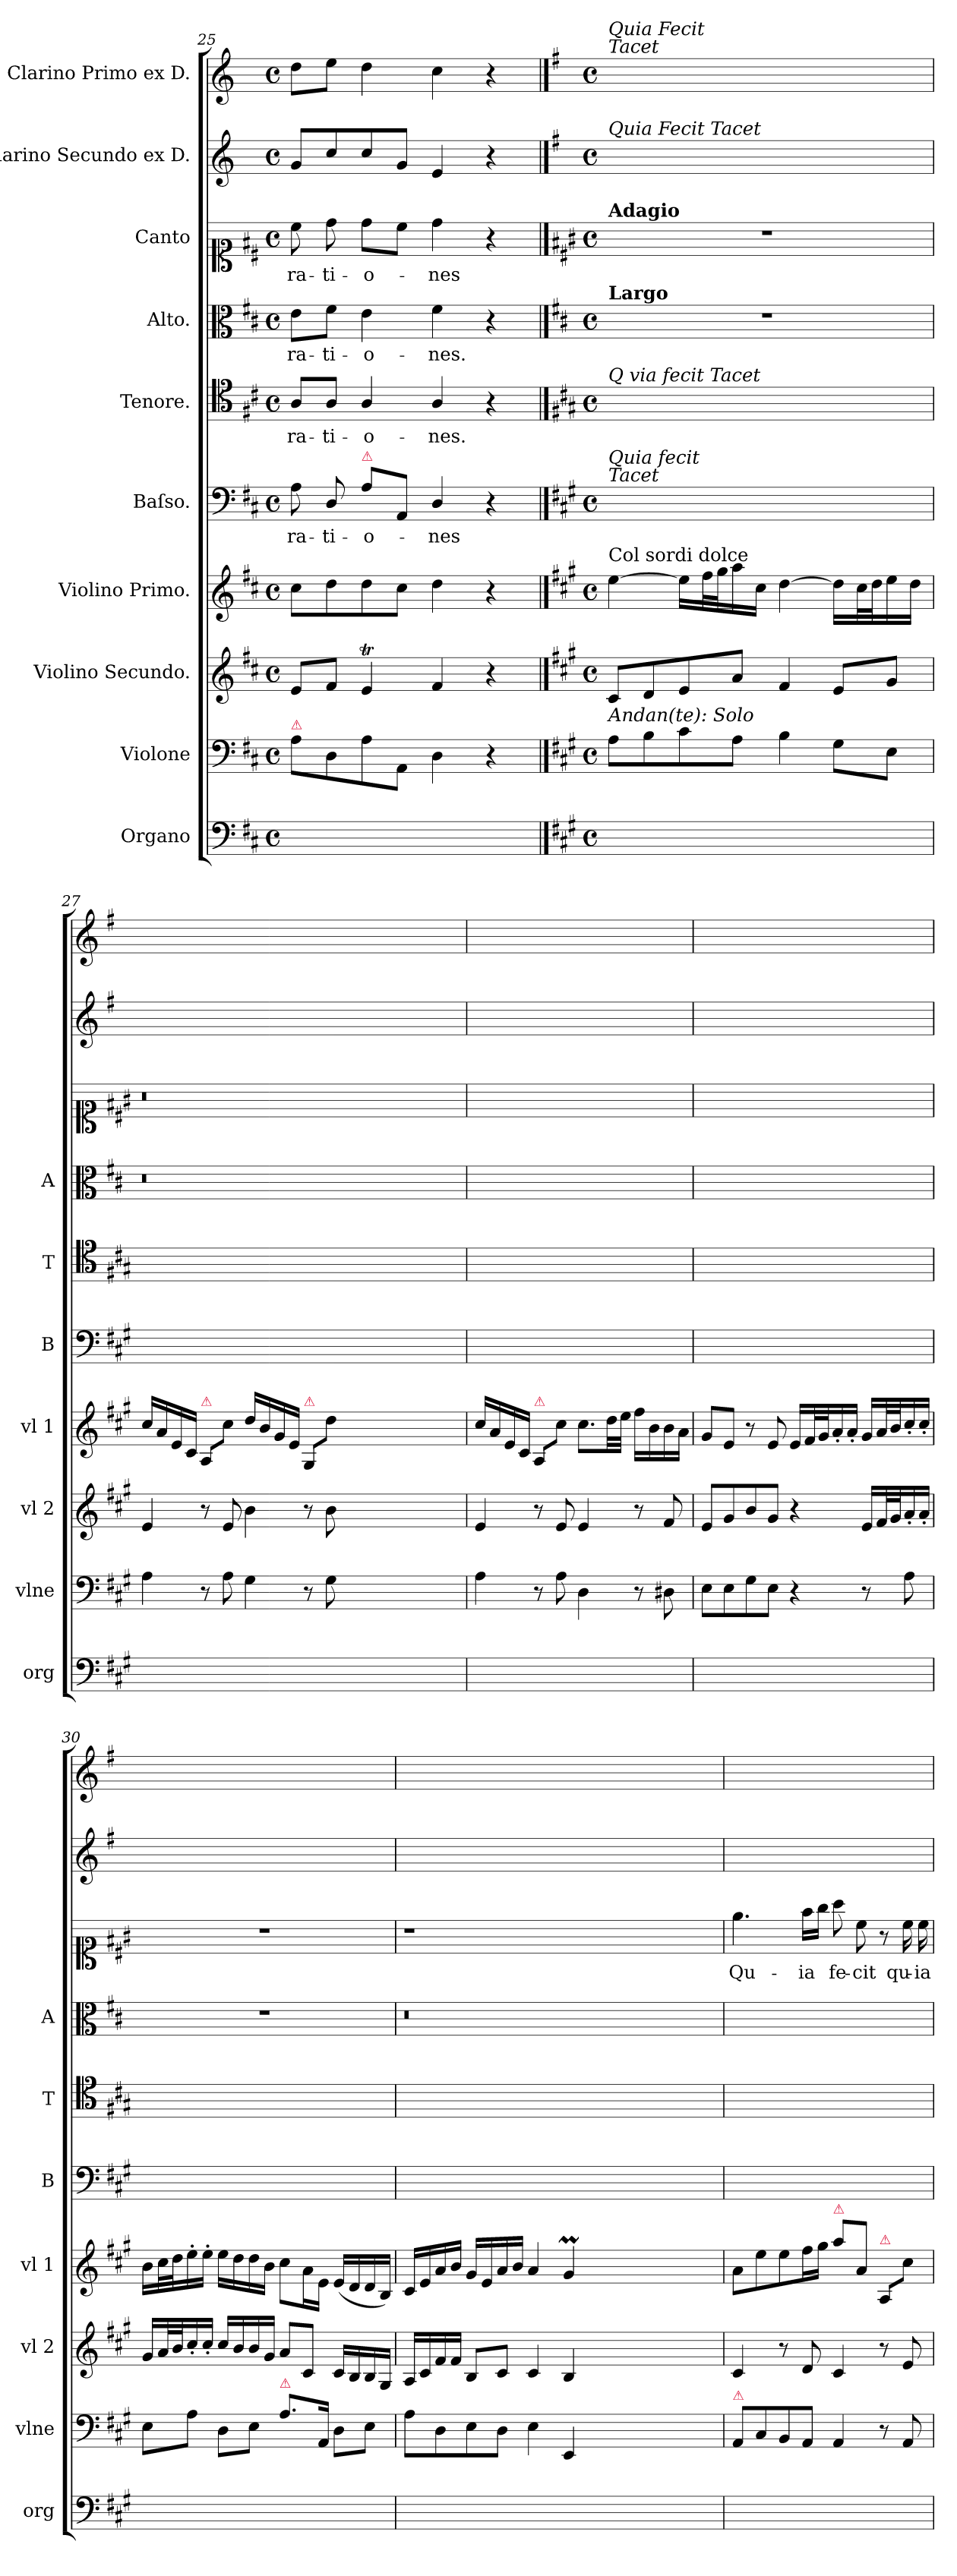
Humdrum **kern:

**kern	**kern	**kern	**kern	**dynam	**kern	**text	**kern	**text	**kern	**text	**kern	**text	**kern	**kern
*part10	*part9	*part8	*part7	*part7	*part6	*part6	*part5	*part5	*part4	*part4	*part3	*part3	*part2	*part1
*staff10	*staff9	*staff8	*staff7	*staff7	*staff6	*staff6	*staff5	*staff5	*staff4	*staff4	*staff3	*staff3	*staff2	*staff1
*I"Organo	*I"Violone	*I"Violino Secundo.	*I"Violino Primo.	*	*I"Baſso.	*	*I"Tenore.	*	*I"Alto.	*	*I"Canto	*	*I"Clarino Secundo ex D.	*I"Clarino Primo ex D.
*I'org	*I'vlne	*I'vl 2	*I'vl 1	*	*I'B	*	*I'T	*	*I'A	*	*	*	*	*
*clefF4	*clefF4	*clefG2	*clefG2	*	*clefF4	*	*clefC4	*	*clefC3	*	*clefC1	*	*clefG2	*clefG2
*	*	*	*	*	*	*	*	*	*	*	*	*	*ITrd-1c-2	*ITrd-1c-2
*k[f#c#]	*k[f#c#]	*k[f#c#]	*k[f#c#]	*	*k[f#c#]	*	*k[f#c#]	*	*k[f#c#]	*	*k[f#c#]	*	*k[f#c#]	*k[f#c#]
*D:	*D:	*D:	*D:	*	*D:	*	*D:	*	*D:	*	*D:	*	*D:	*D:
*M4/4	*M4/4	*M4/4	*M4/4	*	*M4/4	*	*M4/4	*	*M4/4	*	*M4/4	*	*M4/4	*M4/4
*met(c)	*met(c)	*met(c)	*met(c)	*	*met(c)	*	*met(c)	*	*met(c)	*	*met(c)	*	*met(c)	*met(c)
=25	=25	=25	=25	=25	=25	=25	=25	=25	=25	=25	=25	=25	=25	=25
!	!LO:TX:a:color=crimson:t=⚠	!	!	!	!	!	!	!	!	!	!	!	!	!
1ryy	8A\L	8e/L	8cc#\L	.	8A\	-ra-	8A/L	-ra-	8e\L	-ra-	8cc#\	-ra-	8a/L	8ee\L
.	8D\	8f#/J	8dd\	.	8D/	-ti-	8A/J	-ti-	8f#\J	-ti-	8dd\	-ti-	8dd/	8ff#\J
!	!	!	!	!	!LO:TX:a:color=crimson:t=⚠	!	!	!	!	!	!	!	!	!
.	8A\	4eT/	8dd\	.	8A\L	-o-	4A/	-o-	4e\	-o-	8dd\L	-o-	8dd/	4ee\
.	8AA/J	.	8cc#\J	.	8AA/J	.	.	.	.	.	8cc#\J	.	8a/J	.
.	4D\	4f#/	4dd\	.	4D/	-nes	4A/	-nes.	4f#\	-nes.	4dd\	-nes	4f#/	4dd\
.	4r	4r	4r	.	4r	.	4r	.	4r	.	4r	.	4r	4r
==26	==26	==26	==26	==26	==26	==26	==26	==26	==26	==26	==26	==26	==26	==26
*k[f#c#g#]	*k[f#c#g#]	*k[f#c#g#]	*k[f#c#g#]	*	*k[f#c#g#]	*	*k[f#c#g#]	*	*	*	*k[f#c#g#]	*	*k[f#c#g#]	*k[f#c#g#]
*M4/4	*M4/4	*M4/4	*M4/4	*	*M4/4	*	*M4/4	*	*M4/4	*	*M4/4	*	*M4/4	*M4/4
*met(c)	*met(c)	*met(c)	*met(c)	*	*met(c)	*	*met(c)	*	*met(c)	*	*met(c)	*	*met(c)	*met(c)
!	!	!	!	!	!	!	!	!	!	!	!	!	!	!LO:TX:a:i:t=Quia Fecit\nTacet
!	!	!	!	!	!	!	!	!	!	!	!	!	!LO:TX:a:i:t=Quia Fecit Tacet	!
!	!	!	!	!	!	!	!	!	!	!	!LO:TX:a:B:t=Adagio	!	!	!
!	!	!	!	!	!	!	!	!	!LO:TX:a:B:t=Largo	!	!	!	!	!
!	!	!	!	!	!	!	!LO:TX:a:i:t=Q via fecit Tacet	!	!	!	!	!	!	!
!	!	!	!	!	!LO:TX:a:i:t=Quia fecit\nTacet	!	!	!	!	!	!	!	!	!
!	!	!	!LO:TX:a:t=Col sordi dolce	!	!	!	!	!	!	!	!	!	!	!
!	!LO:TX:a:i:t=Andan(te)&colon; Solo	!	!	!	!	!	!	!	!	!	!	!	!	!
1ryy	8A\L	8c#/L	[4ee\	.	1ryy	.	1ryy	.	1r	.	1r	.	1ryy	1ryy
.	8B\	8d/	.	.	.	.	.	.	.	.	.	.	.	.
.	8c#\	8e/	16ee\LL]	.	.	.	.	.	.	.	.	.	.	.
.	.	.	32ff#\L	.	.	.	.	.	.	.	.	.	.	.
.	.	.	32gg#\J	.	.	.	.	.	.	.	.	.	.	.
.	8A\J	8a/J	16aa\	.	.	.	.	.	.	.	.	.	.	.
.	.	.	16cc#\JJ	.	.	.	.	.	.	.	.	.	.	.
.	4B\	4f#/	[4dd\	.	.	.	.	.	.	.	.	.	.	.
.	8G#\L	8e/L	16dd\LL]	.	.	.	.	.	.	.	.	.	.	.
.	.	.	32cc#\L	.	.	.	.	.	.	.	.	.	.	.
.	.	.	32dd\J	.	.	.	.	.	.	.	.	.	.	.
.	8E\J	8g#/J	16ee\	.	.	.	.	.	.	.	.	.	.	.
.	.	.	16dd\JJ	.	.	.	.	.	.	.	.	.	.	.
=27	=27	=27	=27	=27	=27	=27	=27	=27	=27	=27	=27	=27	=27	=27
1ryy	4A\	4e/	16cc#/LL	.	1ryy	.	1ryy	.	0.r	.	0.r	.	1ryy	1ryy
.	.	.	16a/	.	.	.	.	.	.	.	.	.	.	.
.	.	.	16e/	.	.	.	.	.	.	.	.	.	.	.
.	.	.	16c#/JJ	.	.	.	.	.	.	.	.	.	.	.
!	!	!	!LO:TX:a:color=crimson:t=⚠	!	!	!	!	!	!	!	!	!	!	!
.	8r	8r	8A/L	.	.	.	.	.	.	.	.	.	.	.
.	8A\	8e/	8cc#\J	.	.	.	.	.	.	.	.	.	.	.
.	4G#\	4b\	16dd/LL	.	.	.	.	.	.	.	.	.	.	.
.	.	.	16b/	.	.	.	.	.	.	.	.	.	.	.
.	.	.	16g#/	.	.	.	.	.	.	.	.	.	.	.
.	.	.	16e/JJ	.	.	.	.	.	.	.	.	.	.	.
!	!	!	!LO:TX:a:color=crimson:t=⚠	!	!	!	!	!	!	!	!	!	!	!
.	8r	8r	8G#/L	.	.	.	.	.	.	.	.	.	.	.
.	8G#\	8b\	8dd\J	.	.	.	.	.	.	.	.	.	.	.
0ryy	0ryy	0ryy	0ryy	.	0ryy	.	0ryy	.	.	.	.	.	0ryy	0ryy
=28	=28	=28	=28	=28	=28	=28	=28	=28	=28	=28	=28	=28	=28	=28
1ryy	4A\	4e/	16cc#/LL	.	1ryy	.	1ryy	.	1ryy	.	1ryy	.	1ryy	1ryy
.	.	.	16a/	.	.	.	.	.	.	.	.	.	.	.
.	.	.	16e/	.	.	.	.	.	.	.	.	.	.	.
.	.	.	16c#/JJ	.	.	.	.	.	.	.	.	.	.	.
!	!	!	!LO:TX:a:color=crimson:t=⚠	!	!	!	!	!	!	!	!	!	!	!
.	8r	8r	8A/L	.	.	.	.	.	.	.	.	.	.	.
.	8A\	8e/	8cc#\J	.	.	.	.	.	.	.	.	.	.	.
.	4D\	4e/	8.cc#\L	.	.	.	.	.	.	.	.	.	.	.
.	.	.	32dd\LL	.	.	.	.	.	.	.	.	.	.	.
.	.	.	32ee\JJJ	.	.	.	.	.	.	.	.	.	.	.
.	8r	8r	16ff#\LL	.	.	.	.	.	.	.	.	.	.	.
.	.	.	16b\	.	.	.	.	.	.	.	.	.	.	.
.	8D#X\	8f#/	16b\	.	.	.	.	.	.	.	.	.	.	.
.	.	.	16a\JJ	.	.	.	.	.	.	.	.	.	.	.
=29	=29	=29	=29	=29	=29	=29	=29	=29	=29	=29	=29	=29	=29	=29
1ryy	8E\L	8e/L	8g#/L	.	1ryy	.	1ryy	.	1ryy	.	1ryy	.	1ryy	1ryy
.	8E\	8g#/	8e/J	.	.	.	.	.	.	.	.	.	.	.
.	8G#\	8b/	8r	.	.	.	.	.	.	.	.	.	.	.
.	8E\J	8g#/J	8e/	.	.	.	.	.	.	.	.	.	.	.
.	4r	4r	16e/LL	.	.	.	.	.	.	.	.	.	.	.
.	.	.	32f#/L	.	.	.	.	.	.	.	.	.	.	.
.	.	.	32g#/J	.	.	.	.	.	.	.	.	.	.	.
.	.	.	16a'/	.	.	.	.	.	.	.	.	.	.	.
.	.	.	16a'/JJ	.	.	.	.	.	.	.	.	.	.	.
.	8r	16e/LL	16g#/LL	.	.	.	.	.	.	.	.	.	.	.
.	.	32f#/L	32a/L	.	.	.	.	.	.	.	.	.	.	.
.	.	32g#/J	32b/J	.	.	.	.	.	.	.	.	.	.	.
.	8A\	16a'/	16cc#'/	.	.	.	.	.	.	.	.	.	.	.
.	.	16a'/JJ	16cc#'/JJ	.	.	.	.	.	.	.	.	.	.	.
=30	=30	=30	=30	=30	=30	=30	=30	=30	=30	=30	=30	=30	=30	=30
1ryy	8E\L	16g#/LL	16b\LL	.	1ryy	.	1ryy	.	1r	.	1r	.	1ryy	1ryy
.	.	32a/L	32cc#\L	.	.	.	.	.	.	.	.	.	.	.
.	.	32b/J	32dd\J	.	.	.	.	.	.	.	.	.	.	.
.	8A\J	16cc#'/	16ee'\	.	.	.	.	.	.	.	.	.	.	.
.	.	16cc#'/JJ	16ee'\JJ	.	.	.	.	.	.	.	.	.	.	.
.	8D\L	16cc#/LL	16ee\LL	.	.	.	.	.	.	.	.	.	.	.
.	.	16b/	16dd\	.	.	.	.	.	.	.	.	.	.	.
.	8E\J	16b/	16dd\	.	.	.	.	.	.	.	.	.	.	.
.	.	16g#/JJ	16b\JJ	.	.	.	.	.	.	.	.	.	.	.
!	!LO:TX:a:color=crimson:t=⚠	!	!	!	!	!	!	!	!	!	!	!	!	!
.	8.A\L	8a/L	8cc#\L	.	.	.	.	.	.	.	.	.	.	.
.	.	8c#/J	16a\L	.	.	.	.	.	.	.	.	.	.	.
.	16AA/Jk	.	16e\JJ	.	.	.	.	.	.	.	.	.	.	.
.	8D\L	16c#/LL	(16e/LL	.	.	.	.	.	.	.	.	.	.	.
.	.	16B/	16d/	.	.	.	.	.	.	.	.	.	.	.
.	8E\J	16B/	16d/	.	.	.	.	.	.	.	.	.	.	.
.	.	16G#/JJ	16B/JJ)	.	.	.	.	.	.	.	.	.	.	.
=31	=31	=31	=31	=31	=31	=31	=31	=31	=31	=31	=31	=31	=31	=31
1ryy	8A\L	16A/LL	16c#/LL	.	1ryy	.	1ryy	.	0.r	.	1r	.	1ryy	1ryy
.	.	16c#/	16e/	.	.	.	.	.	.	.	.	.	.	.
.	8D\	16f#/	16a/	.	.	.	.	.	.	.	.	.	.	.
.	.	16f#/JJ	16b/JJ	.	.	.	.	.	.	.	.	.	.	.
.	8E\	8B/L	16g#/LL	.	.	.	.	.	.	.	.	.	.	.
.	.	.	16e/	.	.	.	.	.	.	.	.	.	.	.
.	8D\J	8c#/J	16a/	.	.	.	.	.	.	.	.	.	.	.
.	.	.	16b/JJ	.	.	.	.	.	.	.	.	.	.	.
.	4E\	4c#/	4a/	.	.	.	.	.	.	.	.	.	.	.
.	4EE/	4B/	4g#m/	.	.	.	.	.	.	.	.	.	.	.
0ryy	0ryy	0ryy	0ryy	.	0ryy	.	0ryy	.	.	.	0ryy	.	0ryy	0ryy
=32	=32	=32	=32	=32	=32	=32	=32	=32	=32	=32	=32	=32	=32	=32
!	!LO:TX:a:color=crimson:t=⚠	!	!	!	!	!	!	!	!	!	!	!	!	!
!	!	!	!	!LO:DY:a	!	!	!	!	!	!	!	!	!	!
1ryy	8AA/L	4c#/	8a\L	pia	1ryy	.	1ryy	.	1ryy	.	4.ee\	Qu-	1ryy	1ryy
.	8C#/	.	8ee\	.	.	.	.	.	.	.	.	.	.	.
.	8BB/	8r	8ee\	.	.	.	.	.	.	.	.	.	.	.
.	8AA/J	8d/	16ff#\L	.	.	.	.	.	.	.	16ff#\LL	-ia	.	.
.	.	.	16gg#\JJ	.	.	.	.	.	.	.	16gg#\JJ	.	.	.
!	!	!	!LO:TX:a:color=crimson:t=⚠	!	!	!	!	!	!	!	!	!	!	!
.	4AA/	4c#/	8aa\L	.	.	.	.	.	.	.	8aa\	fe-	.	.
.	.	.	8a/J	.	.	.	.	.	.	.	8cc#\	-cit	.	.
!	!	!	!LO:TX:a:color=crimson:t=⚠	!	!	!	!	!	!	!	!	!	!	!
.	8r	8r	8A/L	.	.	.	.	.	.	.	8r	.	.	.
.	8AA/	8e/	8cc#\J	.	.	.	.	.	.	.	16cc#\	qu-	.	.
.	.	.	.	.	.	.	.	.	.	.	16cc#\	-ia	.	.
=	=	=	=	=	=	=	=	=	=	=	=	=	=	=
*-	*-	*-	*-	*-	*-	*-	*-	*-	*-	*-	*-	*-	*-	*-
